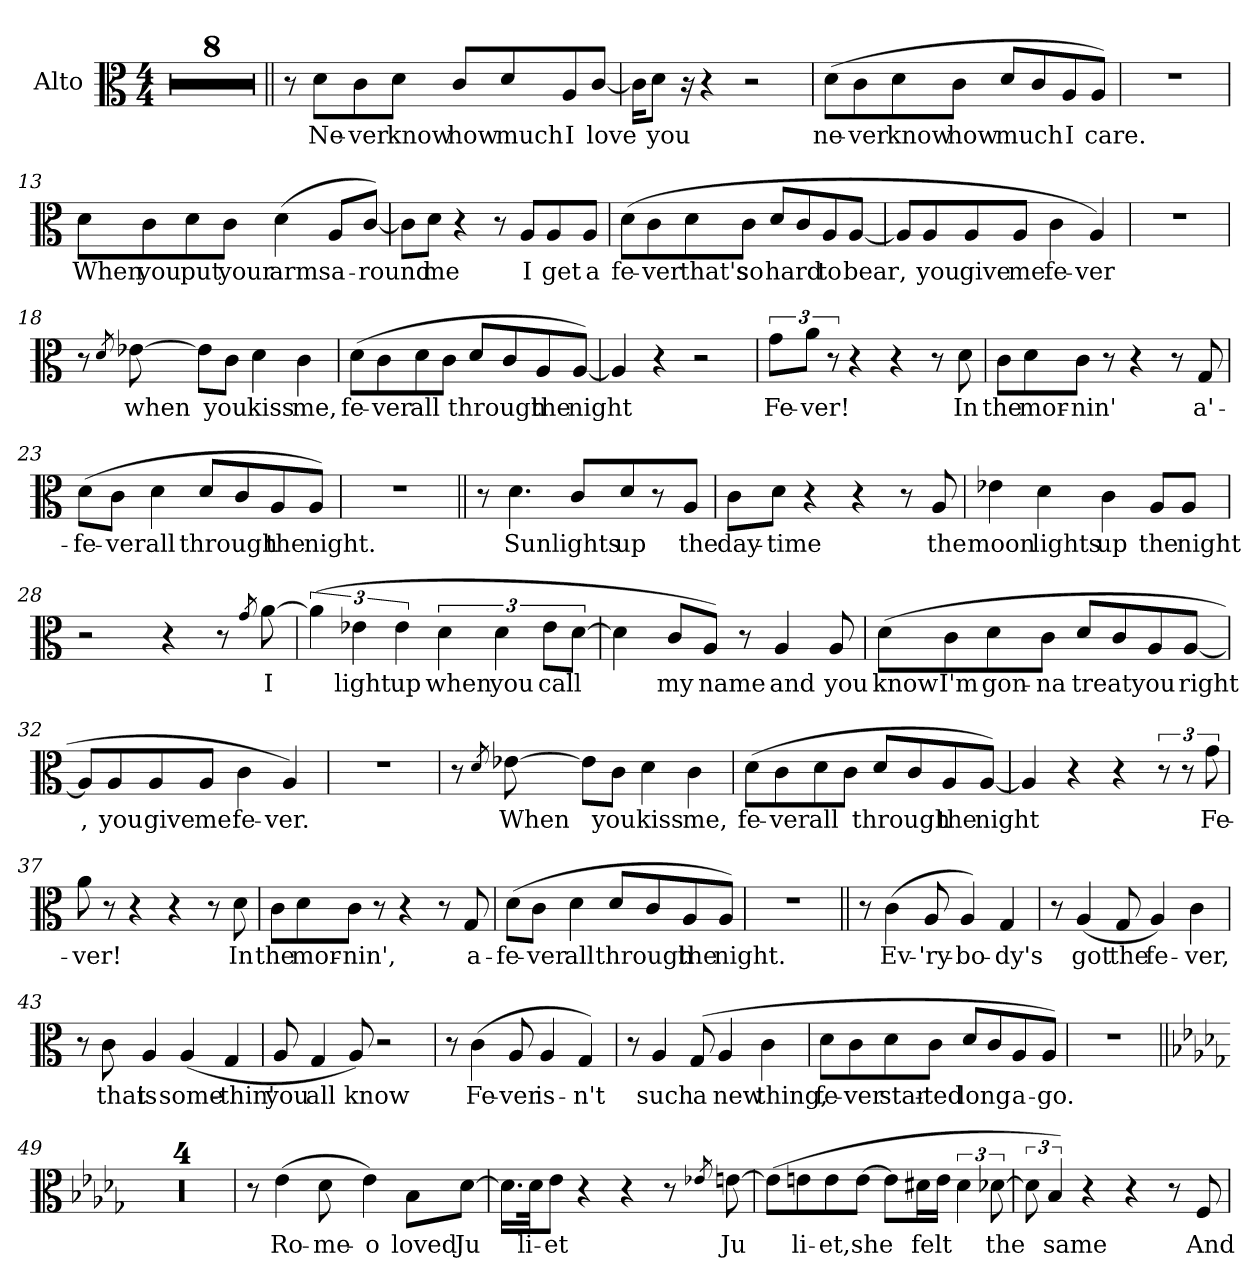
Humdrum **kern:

**kern	**text
*part1	*part1
*staff1	*staff1
*I"Alto	*
*I'A	*
*clefC3	*
*k[]	*
*a:	*
*M4/4	*
=1	=1
1r	.
=2	=2
1r	.
=3	=3
1r	.
=4	=4
1r	.
=5	=5
1r	.
=6	=6
1r	.
=7	=7
1r	.
=8	=8
1r	.
!!LO:LB:g=z
=9||	=9||
8r	.
!	!LO:LY:b
8d\L	Ne-
!	!LO:LY:b
8c\	-ver
!	!LO:LY:b
8d\J	know
!	!LO:LY:b
8c/L	how
!	!LO:LY:b
8d/	much
!	!LO:LY:b
8A/	I
!	!LO:LY:b
[8c/J	love
=10	=10
16c\KL]	.
!	!LO:LY:b
8d\J	you
!	!LO:LY:b
16r	,
4r	.
2r	.
=11	=11
!	!LO:LY:b
(>8d\L	ne-
!	!LO:LY:b
8c\	-ver
!	!LO:LY:b
8d\	know
!	!LO:LY:b
8c\J	how
!	!LO:LY:b
8d/L	much
8c/	.
!	!LO:LY:b
8A/	I
!	!LO:LY:b
8A/J)	care.
=12	=12
1r	.
!!LO:LB:g=z
=13	=13
!	!LO:LY:b
8d\L	When
!	!LO:LY:b
8c\	you
!	!LO:LY:b
8d\	put
!	!LO:LY:b
8c\J	your
!	!LO:LY:b
(>4d\	arms
!	!LO:LY:b
8A/L	a-
!	!LO:LY:b
[8c/J)	-round
=14	=14
8c\L]	.
!	!LO:LY:b
8d\J	me
!	!LO:LY:b
4r	,
8r	.
!	!LO:LY:b
8A/L	I
!	!LO:LY:b
8A/	get
!	!LO:LY:b
8A/J	a
=15	=15
!	!LO:LY:b
(>8d\L	fe-
!	!LO:LY:b
8c\	-ver
!	!LO:LY:b
8d\	that's
!	!LO:LY:b
8c\J	so
!	!LO:LY:b
8d/L	hard
8c/	.
!	!LO:LY:b
8A/	to
!	!LO:LY:b
[8A/J	bear
=16	=16
!	!LO:LY:b
8A/L]	,
!	!LO:LY:b
8A/	you
!	!LO:LY:b
8A/	give
!	!LO:LY:b
8A/J	me
!	!LO:LY:b
4c\	fe-
!	!LO:LY:b
4A/)	-ver
!!LO:LB:g=z
=17	=17
1r	.
=18	=18
!	!LO:LY:b
8r	,
8qd/	.
!	!LO:LY:b
[8e-X\	when
8e-\L]	.
!	!LO:LY:b
8c\J	you
!	!LO:LY:b
4d\	kiss
!	!LO:LY:b
4c\	me,
=19	=19
!	!LO:LY:b
(>8d\L	fe-
!	!LO:LY:b
8c\	-ver
!	!LO:LY:b
8d\	all
8c\J	.
!	!LO:LY:b
8d/L	through
8c/	.
!	!LO:LY:b
8A/	the
!	!LO:LY:b
[8A/J)	night
=20	=20
4A/]	.
!	!LO:LY:b
4r	.
2r	.
!!LO:LB:g=z
=21	=21
!	!LO:LY:b
12g\L	Fe-
!	!LO:LY:b
12a\J	-ver!
12r	.
4r	.
4r	.
8r	.
!	!LO:LY:b
8d\	In
=22	=22
!	!LO:LY:b
8c\L	the
!	!LO:LY:b
8d\	mor-
!	!LO:LY:b
8c\J	-nin'
!	!LO:LY:b
8r	,
4r	.
8r	.
!	!LO:LY:b
8G/	a'-
=23	=23
!	!LO:LY:b
(>8d\L	-fe-
!	!LO:LY:b
8c\J	-ver
!	!LO:LY:b
4d\	all
!	!LO:LY:b
8d/L	through
8c/	.
!	!LO:LY:b
8A/	the
!	!LO:LY:b
8A/J)	night.
=24	=24
1r	.
!!LO:LB:g=z
=25||	=25||
8r	.
!	!LO:LY:b
4.d\	Sun
!	!LO:LY:b
8c/L	lights
!	!LO:LY:b
8d/	up
8r	.
!	!LO:LY:b
8A/J	the
=26	=26
!	!LO:LY:b
8c\L	day-
!	!LO:LY:b
8d\J	-time
!	!LO:LY:b
4r	,
4r	.
8r	.
!	!LO:LY:b
8A/	the
=27	=27
!	!LO:LY:b
4e-X\	moon
!	!LO:LY:b
4d\	lights
!	!LO:LY:b
4c\	up
!	!LO:LY:b
8A/L	the
!	!LO:LY:b
8A/J	night
=28	=28
!	!LO:LY:b
2r	.
4r	.
8r	.
8qg/	.
!	!LO:LY:b
[8a\	I
!!LO:LB:g=z
=29	=29
(>6a\]	.
!	!LO:LY:b
6e-X\	light
!	!LO:LY:b
6e-\	up
!	!LO:LY:b
6d\	when
!	!LO:LY:b
6d\	you
!	!LO:LY:b
12e-\L	call
[12d\J	.
=30	=30
4d\]	.
!	!LO:LY:b
8c/L	my
!	!LO:LY:b
8A/J)	name
!	!LO:LY:b
8r	,
!	!LO:LY:b
4A/	and
!	!LO:LY:b
8A/	you
=31	=31
!	!LO:LY:b
(>8d\L	know
!	!LO:LY:b
8c\	I'm
!	!LO:LY:b
8d\	gon-
!	!LO:LY:b
8c\J	-na
!	!LO:LY:b
8d/L	treat
8c/	.
!	!LO:LY:b
8A/	you
!	!LO:LY:b
[8A/J	right
=32	=32
!	!LO:LY:b
8A/L]	,
!	!LO:LY:b
8A/	you
!	!LO:LY:b
8A/	give
!	!LO:LY:b
8A/J	me
!	!LO:LY:b
4c\	fe-
!	!LO:LY:b
4A/)	-ver.
!!LO:LB:g=z
=33	=33
1r	.
=34	=34
8r	.
8qd/	.
!	!LO:LY:b
[8e-X\	When
8e-\L]	.
!	!LO:LY:b
8c\J	you
!	!LO:LY:b
4d\	kiss
!	!LO:LY:b
4c\	me,
=35	=35
!	!LO:LY:b
(>8d\L	fe-
!	!LO:LY:b
8c\	-ver
!	!LO:LY:b
8d\	all
8c\J	.
!	!LO:LY:b
8d/L	through
8c/	.
!	!LO:LY:b
8A/	the
!	!LO:LY:b
[8A/J)	night
=36	=36
4A/]	.
!	!LO:LY:b
4r	.
4r	.
12r	.
12r	.
!	!LO:LY:b
12g\	Fe-
!!LO:PB:g=z
=37	=37
!	!LO:LY:b
8a\	-ver!
8r	.
4r	.
4r	.
8r	.
!	!LO:LY:b
8d\	In
=38	=38
!	!LO:LY:b
8c\L	the
!	!LO:LY:b
8d\	mor-
!	!LO:LY:b
8c\J	-nin',
8r	.
4r	.
8r	.
!	!LO:LY:b
8G/	a-
=39	=39
!	!LO:LY:b
(>8d\L	-fe-
!	!LO:LY:b
8c\J	-ver
!	!LO:LY:b
4d\	all
!	!LO:LY:b
8d/L	through
8c/	.
!	!LO:LY:b
8A/	the
!	!LO:LY:b
8A/J)	night.
=40	=40
1r	.
!!LO:LB:g=z
=41||	=41||
8r	.
!	!LO:LY:b
(>4c\	Ev-
!	!LO:LY:b
8A/	-'ry-
!	!LO:LY:b
4A/)	-bo-
!	!LO:LY:b
4G/	-dy's
=42	=42
8r	.
!	!LO:LY:b
(<4A/	got
!	!LO:LY:b
8G/	the
!	!LO:LY:b
4A/)	fe-
!	!LO:LY:b
4c\	-ver,
=43	=43
8r	.
!	!LO:LY:b
8c\	that
!	!LO:LY:b
4A/	is
!	!LO:LY:b
(<4A/	some-
!	!LO:LY:b
4G/	-thin'
=44	=44
!	!LO:LY:b
8A/	you
!	!LO:LY:b
4G/	all
!	!LO:LY:b
8A/)	know
!	!LO:LY:b
2r	.
!!LO:LB:g=z
=45	=45
8r	.
!	!LO:LY:b
(>4c\	Fe-
!	!LO:LY:b
8A/	-ver
!	!LO:LY:b
4A/	is-
!	!LO:LY:b
4G/)	-n't
=46	=46
8r	.
!	!LO:LY:b
4A/	such
!	!LO:LY:b
(>8G/	a
!	!LO:LY:b
4A/	new
!	!LO:LY:b
4c\	thing,
=47	=47
!	!LO:LY:b
8d\L	fe-
!	!LO:LY:b
8c\	-ver
!	!LO:LY:b
8d\	star-
!	!LO:LY:b
8c\J	-ted
!	!LO:LY:b
8d/L	long
8c/	.
!	!LO:LY:b
8A/	a-
!	!LO:LY:b
8A/J)	-go.
=48	=48
1r	.
!!LO:LB:g=z
=49||	=49||
*k[b-e-a-d-g-]	*
*b-:	*
1r	.
=50	=50
1r	.
=51	=51
1r	.
=52	=52
1r	.
!!LO:LB:g=z
=53	=53
8r	.
!	!LO:LY:b
(>4e-\	Ro-
!	!LO:LY:b
8d-\	-me-
!	!LO:LY:b
4e-\)	-o
!	!LO:LY:b
8B-\L	loved
!	!LO:LY:b
[8d-\J	Ju
=54	=54
16.d-\LL]	.
!	!LO:LY:b
32d-\Jk	li-
!	!LO:LY:b
8e-\J	-et
!	!LO:LY:b
4r	,
4r	.
8r	.
8qe-X/	.
!	!LO:LY:b
[8en\	Ju
=55	=55
(>8e\L]	.
!	!LO:LY:b
8en\	li-
!	!LO:LY:b
8e\	-et,
!	!LO:LY:b
[8e\J	she
8e\L]	.
!	!LO:LY:b
16d#X\L	felt
16e\JJ	.
6d#\	.
!	!LO:LY:b
[12d-X\	the
=56	=56
12d-\]	.
!	!LO:LY:b
6B-/)	same
!	!LO:LY:b
4r	.
4r	.
8r	.
!	!LO:LY:b
8F/	And
=	=
*-	*-
